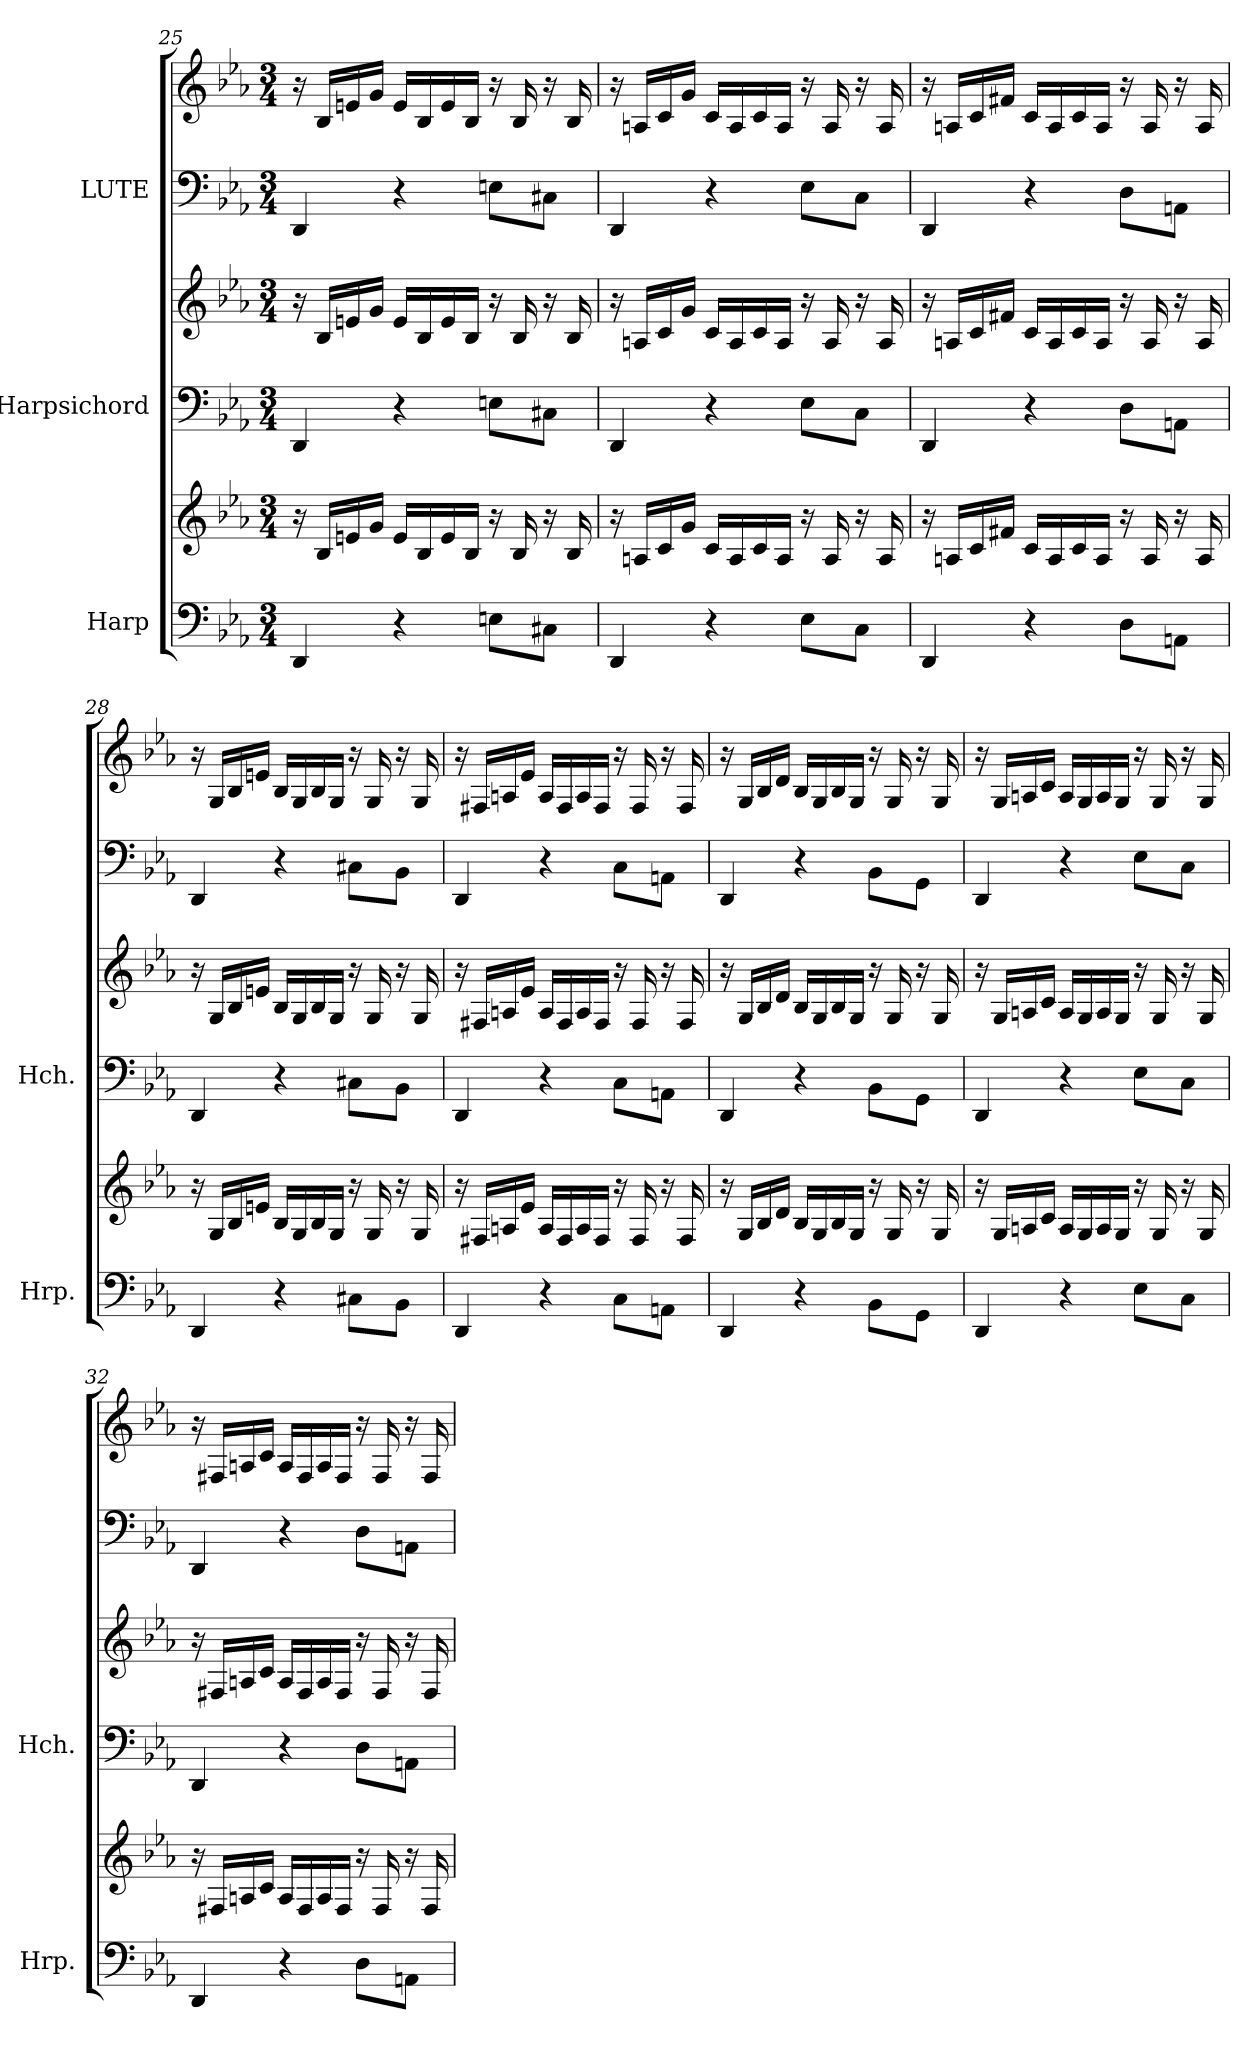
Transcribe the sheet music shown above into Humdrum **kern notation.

**kern	**kern	**kern	**kern	**kern	**kern
*part3	*part3	*part2	*part2	*part1	*part1
*staff6	*staff5	*staff4	*staff3	*staff2	*staff1
*I"Harp	*	*I"Harpsichord	*	*I"LUTE	*
*I'Hrp.	*	*I'Hch.	*	*	*
*clefF4	*clefG2	*clefF4	*clefG2	*clefF4	*clefG2
*k[b-e-a-]	*k[b-e-a-]	*k[b-e-a-]	*k[b-e-a-]	*k[b-e-a-]	*k[b-e-a-]
*M3/4	*M3/4	*M3/4	*M3/4	*M3/4	*M3/4
=25	=25	=25	=25	=25	=25
4DD/	16r	4DD/	16r	4DD/	16r
.	16B-/LL	.	16B-/LL	.	16B-/LL
.	16en/	.	16en/	.	16en/
.	16g/JJ	.	16g/JJ	.	16g/JJ
4r	16e/LL	4r	16e/LL	4r	16e/LL
.	16B-/	.	16B-/	.	16B-/
.	16e/	.	16e/	.	16e/
.	16B-/JJ	.	16B-/JJ	.	16B-/JJ
8En\L	16r	8En\L	16r	8En\L	16r
.	16B-/	.	16B-/	.	16B-/
8C#X\J	16r	8C#X\J	16r	8C#X\J	16r
.	16B-/	.	16B-/	.	16B-/
=26	=26	=26	=26	=26	=26
4DD/	16r	4DD/	16r	4DD/	16r
.	16An/LL	.	16An/LL	.	16An/LL
.	16c/	.	16c/	.	16c/
.	16g/JJ	.	16g/JJ	.	16g/JJ
4r	16c/LL	4r	16c/LL	4r	16c/LL
.	16A/	.	16A/	.	16A/
.	16c/	.	16c/	.	16c/
.	16A/JJ	.	16A/JJ	.	16A/JJ
8E-\L	16r	8E-\L	16r	8E-\L	16r
.	16A/	.	16A/	.	16A/
8C\J	16r	8C\J	16r	8C\J	16r
.	16A/	.	16A/	.	16A/
=27	=27	=27	=27	=27	=27
4DD/	16r	4DD/	16r	4DD/	16r
.	16An/LL	.	16An/LL	.	16An/LL
.	16c/	.	16c/	.	16c/
.	16f#X/JJ	.	16f#X/JJ	.	16f#X/JJ
4r	16c/LL	4r	16c/LL	4r	16c/LL
.	16A/	.	16A/	.	16A/
.	16c/	.	16c/	.	16c/
.	16A/JJ	.	16A/JJ	.	16A/JJ
8D\L	16r	8D\L	16r	8D\L	16r
.	16A/	.	16A/	.	16A/
8AAn\J	16r	8AAn\J	16r	8AAn\J	16r
.	16A/	.	16A/	.	16A/
!!LO:LB:g=z
=28	=28	=28	=28	=28	=28
4DD/	16r	4DD/	16r	4DD/	16r
.	16G/LL	.	16G/LL	.	16G/LL
.	16B-/	.	16B-/	.	16B-/
.	16en/JJ	.	16en/JJ	.	16en/JJ
4r	16B-/LL	4r	16B-/LL	4r	16B-/LL
.	16G/	.	16G/	.	16G/
.	16B-/	.	16B-/	.	16B-/
.	16G/JJ	.	16G/JJ	.	16G/JJ
8C#X\L	16r	8C#X\L	16r	8C#X\L	16r
.	16G/	.	16G/	.	16G/
8BB-\J	16r	8BB-\J	16r	8BB-\J	16r
.	16G/	.	16G/	.	16G/
=29	=29	=29	=29	=29	=29
4DD/	16r	4DD/	16r	4DD/	16r
.	16F#X/LL	.	16F#X/LL	.	16F#X/LL
.	16An/	.	16An/	.	16An/
.	16e-/JJ	.	16e-/JJ	.	16e-/JJ
4r	16A/LL	4r	16A/LL	4r	16A/LL
.	16F#/	.	16F#/	.	16F#/
.	16A/	.	16A/	.	16A/
.	16F#/JJ	.	16F#/JJ	.	16F#/JJ
8C\L	16r	8C\L	16r	8C\L	16r
.	16F#/	.	16F#/	.	16F#/
8AAn\J	16r	8AAn\J	16r	8AAn\J	16r
.	16F#/	.	16F#/	.	16F#/
=30	=30	=30	=30	=30	=30
4DD/	16r	4DD/	16r	4DD/	16r
.	16G/LL	.	16G/LL	.	16G/LL
.	16B-/	.	16B-/	.	16B-/
.	16d/JJ	.	16d/JJ	.	16d/JJ
4r	16B-/LL	4r	16B-/LL	4r	16B-/LL
.	16G/	.	16G/	.	16G/
.	16B-/	.	16B-/	.	16B-/
.	16G/JJ	.	16G/JJ	.	16G/JJ
8BB-\L	16r	8BB-\L	16r	8BB-\L	16r
.	16G/	.	16G/	.	16G/
8GG\J	16r	8GG\J	16r	8GG\J	16r
.	16G/	.	16G/	.	16G/
=31	=31	=31	=31	=31	=31
4DD/	16r	4DD/	16r	4DD/	16r
.	16G/LL	.	16G/LL	.	16G/LL
.	16An/	.	16An/	.	16An/
.	16c/JJ	.	16c/JJ	.	16c/JJ
4r	16A/LL	4r	16A/LL	4r	16A/LL
.	16G/	.	16G/	.	16G/
.	16A/	.	16A/	.	16A/
.	16G/JJ	.	16G/JJ	.	16G/JJ
8E-\L	16r	8E-\L	16r	8E-\L	16r
.	16G/	.	16G/	.	16G/
8C\J	16r	8C\J	16r	8C\J	16r
.	16G/	.	16G/	.	16G/
=32	=32	=32	=32	=32	=32
4DD/	16r	4DD/	16r	4DD/	16r
.	16F#X/LL	.	16F#X/LL	.	16F#X/LL
.	16An/	.	16An/	.	16An/
.	16c/JJ	.	16c/JJ	.	16c/JJ
4r	16A/LL	4r	16A/LL	4r	16A/LL
.	16F#/	.	16F#/	.	16F#/
.	16A/	.	16A/	.	16A/
.	16F#/JJ	.	16F#/JJ	.	16F#/JJ
8D\L	16r	8D\L	16r	8D\L	16r
.	16F#/	.	16F#/	.	16F#/
8AAn\J	16r	8AAn\J	16r	8AAn\J	16r
.	16F#/	.	16F#/	.	16F#/
=	=	=	=	=	=
*-	*-	*-	*-	*-	*-
